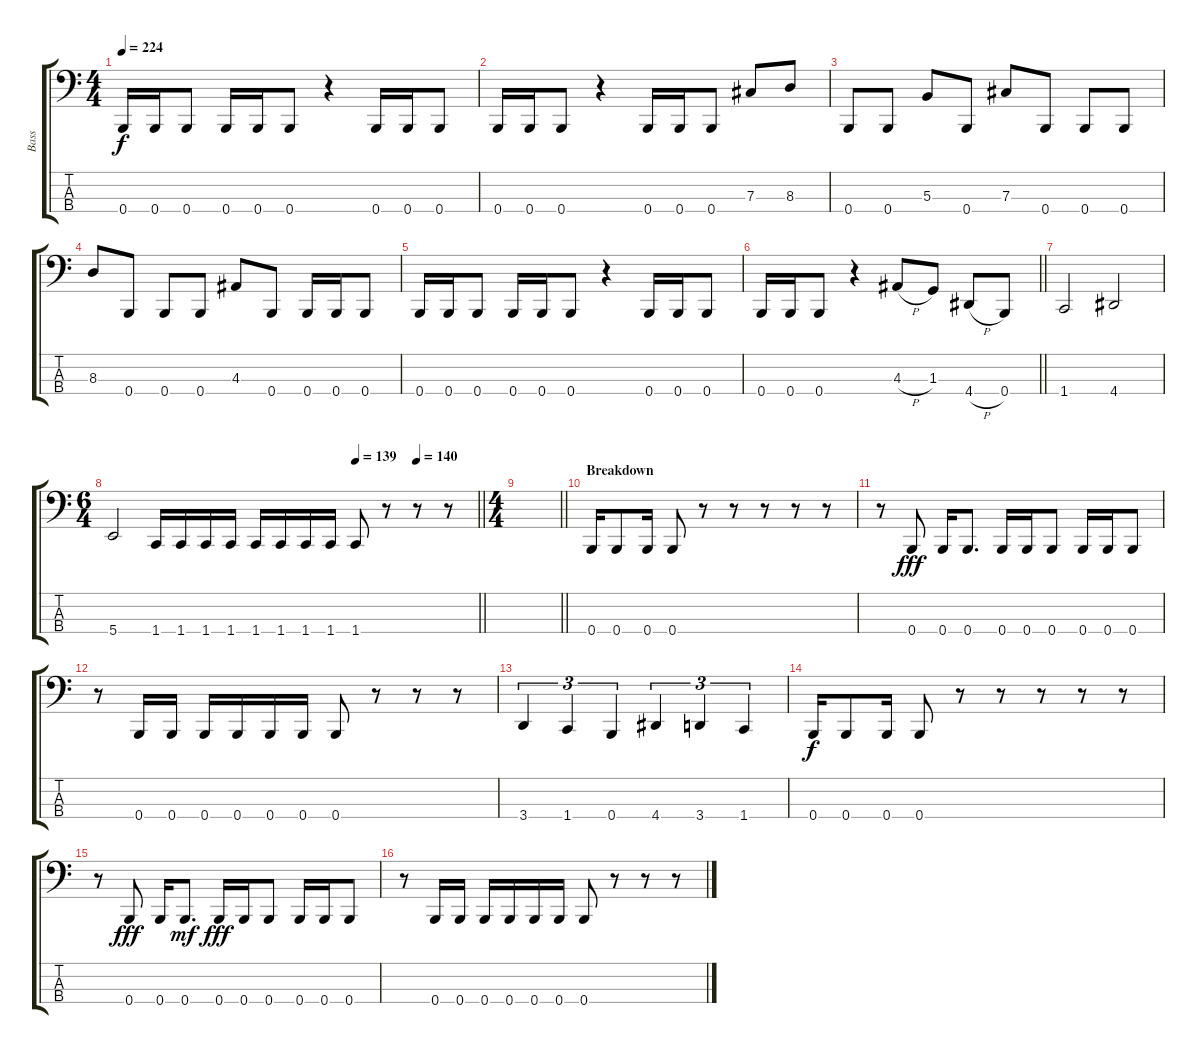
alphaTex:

\track ("Bass" "Bass") {instrument electricbasspick}
\staff {score tabs}
\tuning (E2 B1 Gb1 B0) {hide}
\ts (4 4)
\tempo 224
\clef f4
\ks c
0.4.16{dy f} 0.4.16 0.4.8 0.4.16 0.4.16 0.4.8 r.4 0.4.16 0.4.16 0.4.8 |
0.4.16 0.4.16 0.4.8 r.4 0.4.16 0.4.16 0.4.8 7.3.8 8.3.8 |
0.4.8 0.4.8 5.3.8 0.4.8 7.3.8 0.4.8 0.4.8 0.4.8 |
8.3.8 0.4.8 0.4.8 0.4.8 4.3.8 0.4.8 0.4.16 0.4.16 0.4.8 |
0.4.16 0.4.16 0.4.8 0.4.16 0.4.16 0.4.8 r.4 0.4.16 0.4.16 0.4.8 |
\barLineRight lightlight
0.4.16 0.4.16 0.4.8 r.4 4.3{h}.8 1.3.8 4.4{h}.8 0.4.8 |
1.4.2 4.4.2 |
\ts (6 4)
\tempo (139 0.6666666666666666)
\tempo (140 0.8333333333333334)
\barLineRight lightlight
5.4.2 1.4.16 1.4.16 1.4.16 1.4.16 1.4.16 1.4.16 1.4.16 1.4.16 1.4.8 r.8 r.8 r.8 |
\ts (4 4)
\barLineRight lightlight
|
\section ("" "Breakdown")
0.4.16 0.4.8 0.4.16 0.4.8 r.8 r.8 r.8 r.8 r.8 |
r.8 0.4.8{dy fff} 0.4.16 0.4.8{d} 0.4.16 0.4.16 0.4.8 0.4.16 0.4.16 0.4.8 |
r.8 0.4.16 0.4.16 0.4.16 0.4.16 0.4.16 0.4.16 0.4.8 r.8 r.8 r.8 |
3.4.4{tu (3 2)} 1.4.4{tu (3 2)} 0.4.4{tu (3 2)} 4.4.4{tu (3 2)} 3.4.4{tu (3 2)} 1.4.4{tu (3 2)} |
0.4.16{dy f} 0.4.8 0.4.16 0.4.8 r.8 r.8 r.8 r.8 r.8 |
r.8 0.4.8{dy fff} 0.4.16 0.4.8{d dy mf} 0.4.16{dy fff} 0.4.16 0.4.8 0.4.16 0.4.16 0.4.8 |
r.8 0.4.16 0.4.16 0.4.16 0.4.16 0.4.16 0.4.16 0.4.8 r.8 r.8 r.8
